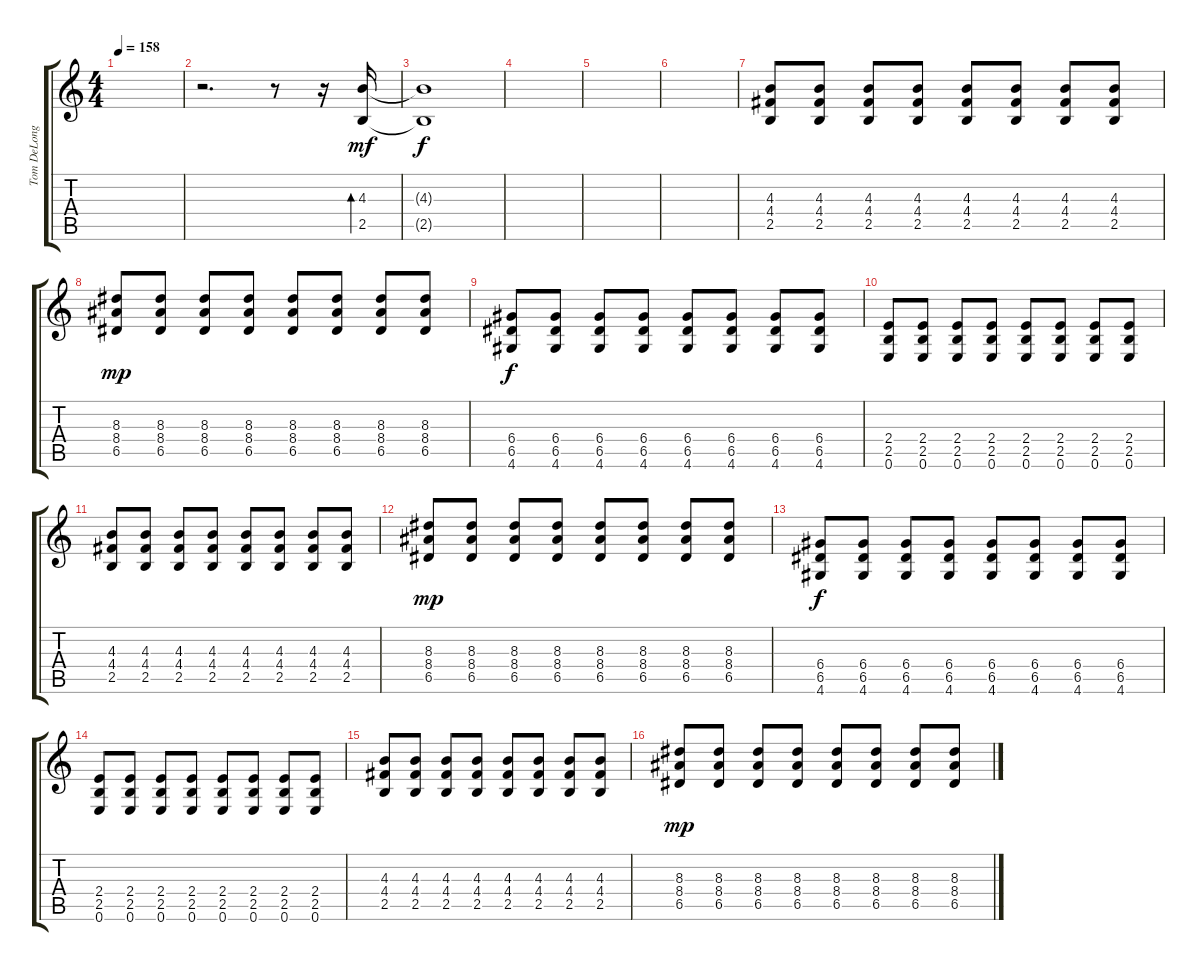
\track ("Tom DeLonge - Distortion Guitar" "Tom DeLong") {instrument distortionguitar}
\staff {score tabs}
\tuning (E4 B3 G3 D3 A2 E2) {hide}
\ts (4 4)
\tempo 158
\clef g2
\ks c
|
r.2{d} r.8 r.16 (4.3 2.5).16{bd 480 dy mf} |
(4.3{t} 2.5{t}).1{dy f} |
|
|
|
(4.3 4.4 2.5).8{volume 13 instrument distortionguitar} (4.3 4.4 2.5).8 (4.3 4.4 2.5).8 (4.3 4.4 2.5).8 (4.3 4.4 2.5).8 (4.3 4.4 2.5).8 (4.3 4.4 2.5).8 (4.3 4.4 2.5).8 |
(8.3 8.4 6.5).8{dy mp} (8.3 8.4 6.5).8 (8.3 8.4 6.5).8 (8.3 8.4 6.5).8 (8.3 8.4 6.5).8 (8.3 8.4 6.5).8 (8.3 8.4 6.5).8 (8.3 8.4 6.5).8 |
(6.4 6.5 4.6).8{dy f} (6.4 6.5 4.6).8 (6.4 6.5 4.6).8 (6.4 6.5 4.6).8 (6.4 6.5 4.6).8 (6.4 6.5 4.6).8 (6.4 6.5 4.6).8 (6.4 6.5 4.6).8 |
(2.4 2.5 0.6).8 (2.4 2.5 0.6).8 (2.4 2.5 0.6).8 (2.4 2.5 0.6).8 (2.4 2.5 0.6).8 (2.4 2.5 0.6).8 (2.4 2.5 0.6).8 (2.4 2.5 0.6).8 |
(4.3 4.4 2.5).8 (4.3 4.4 2.5).8 (4.3 4.4 2.5).8 (4.3 4.4 2.5).8 (4.3 4.4 2.5).8 (4.3 4.4 2.5).8 (4.3 4.4 2.5).8 (4.3 4.4 2.5).8 |
(8.3 8.4 6.5).8{dy mp} (8.3 8.4 6.5).8 (8.3 8.4 6.5).8 (8.3 8.4 6.5).8 (8.3 8.4 6.5).8 (8.3 8.4 6.5).8 (8.3 8.4 6.5).8 (8.3 8.4 6.5).8 |
(6.4 6.5 4.6).8{dy f} (6.4 6.5 4.6).8 (6.4 6.5 4.6).8 (6.4 6.5 4.6).8 (6.4 6.5 4.6).8 (6.4 6.5 4.6).8 (6.4 6.5 4.6).8 (6.4 6.5 4.6).8 |
(2.4 2.5 0.6).8 (2.4 2.5 0.6).8 (2.4 2.5 0.6).8 (2.4 2.5 0.6).8 (2.4 2.5 0.6).8 (2.4 2.5 0.6).8 (2.4 2.5 0.6).8 (2.4 2.5 0.6).8 |
(4.3 4.4 2.5).8 (4.3 4.4 2.5).8 (4.3 4.4 2.5).8 (4.3 4.4 2.5).8 (4.3 4.4 2.5).8 (4.3 4.4 2.5).8 (4.3 4.4 2.5).8 (4.3 4.4 2.5).8 |
(8.3 8.4 6.5).8{dy mp} (8.3 8.4 6.5).8 (8.3 8.4 6.5).8 (8.3 8.4 6.5).8 (8.3 8.4 6.5).8 (8.3 8.4 6.5).8 (8.3 8.4 6.5).8 (8.3 8.4 6.5).8
